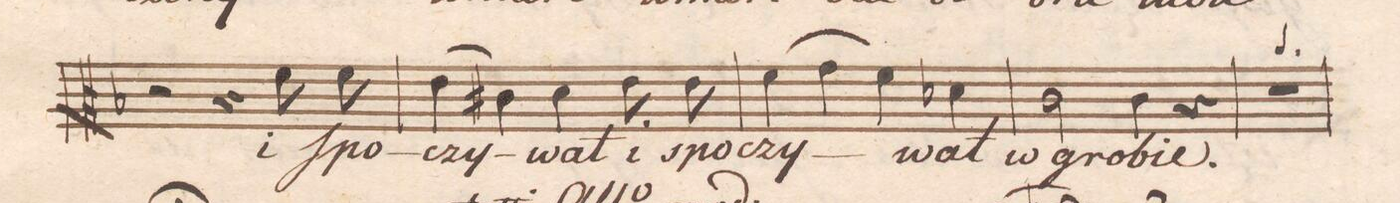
**kern	**text	**dynam
*I"Alto	*	*
*clefC3	*	*
*k[b-]	*	*
*met(c)	*	*
*M4/4	*	*
2r	.	.
4r	.	.
8f\	i	.
8f\	ʃpo-	.
=46	=46	=46
(4e\	-czy-	.
4c#X\)	.	.
4d\	-wał	.
8e\	i	.
8e\	spo-	.
=47	=47	=47
(4f\	-czy-	.
4g\	.	.
4f\)	.	.
4d-X\	-wał	.
=48	=48	=48
2c\	w_gro-	.
4c\	-bie	.
4r	.	.
=49	=49	=49
1r	.	.
=50	=50	=50
*-	*-	*-
